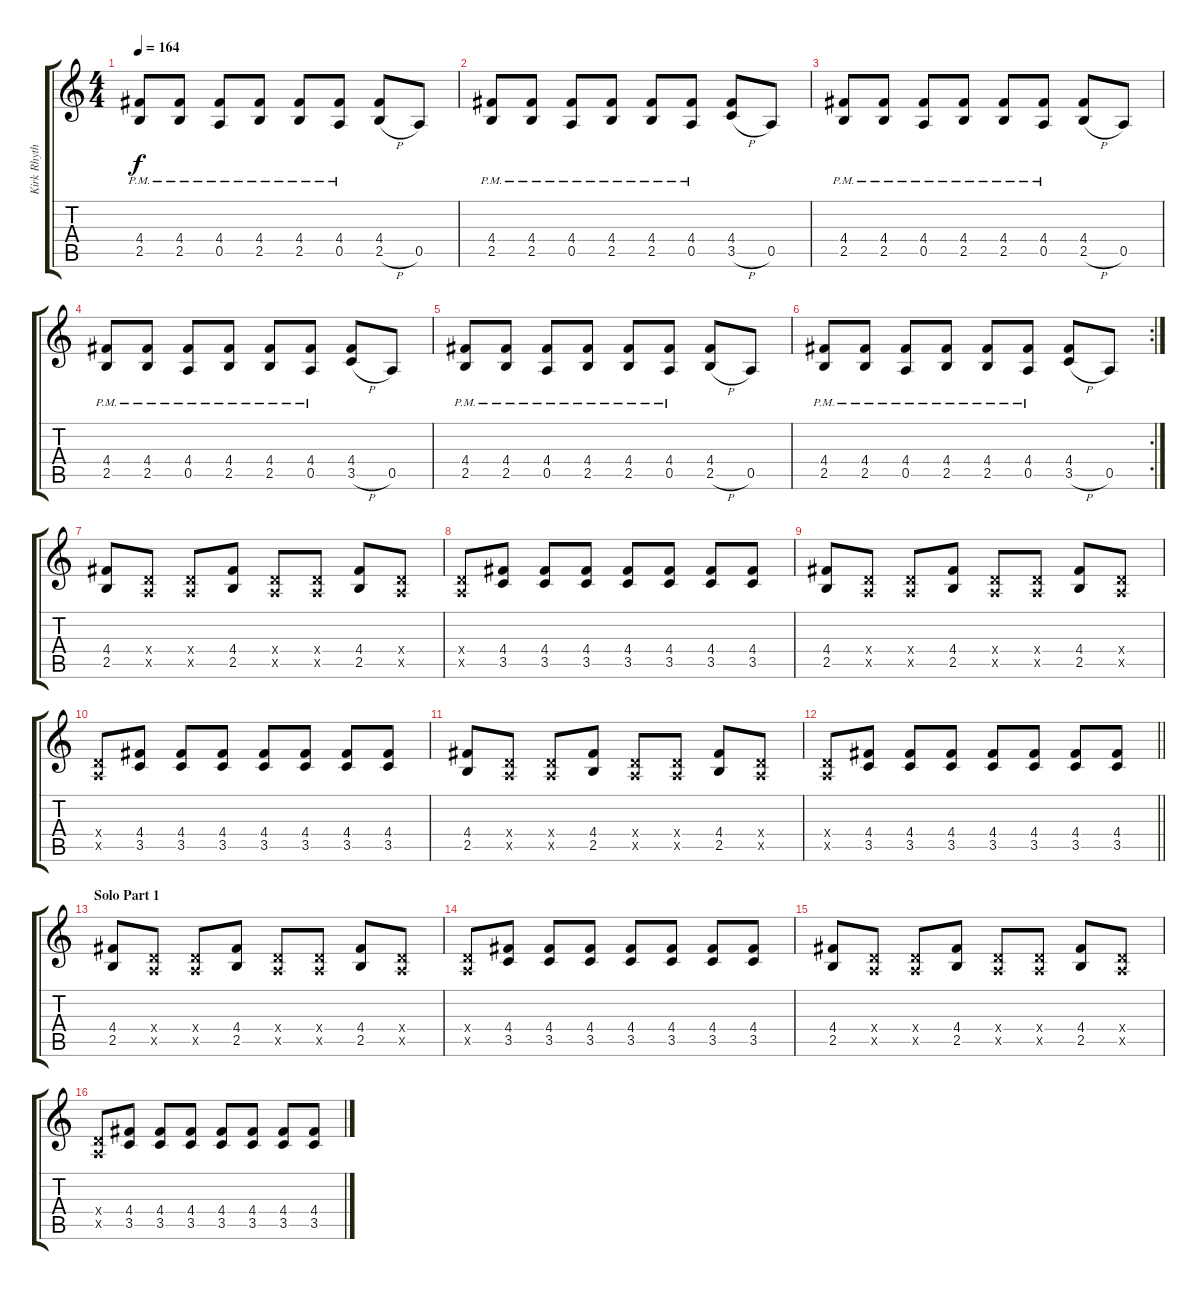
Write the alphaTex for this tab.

\track ("Kirk Rhythm" "Kirk Rhyth") {instrument distortionguitar}
\staff {score tabs}
\tuning (E4 B3 G3 D3 A2 E2) {hide}
\ts (4 4)
\tempo 164
\clef g2
\ks c
(4.4{pm} 2.5{pm}).8{dy f} (4.4{pm} 2.5{pm}).8 (4.4{pm} 0.5{pm}).8 (4.4{pm} 2.5{pm}).8 (4.4{pm} 2.5{pm}).8 (4.4{pm} 0.5{pm}).8 (4.4 2.5{h}).8 0.5.8 |
(4.4{pm} 2.5{pm}).8 (4.4{pm} 2.5{pm}).8 (4.4{pm} 0.5{pm}).8 (4.4{pm} 2.5{pm}).8 (4.4{pm} 2.5{pm}).8 (4.4{pm} 0.5{pm}).8 (4.4 3.5{h}).8 0.5.8 |
(4.4{pm} 2.5{pm}).8 (4.4{pm} 2.5{pm}).8 (4.4{pm} 0.5{pm}).8 (4.4{pm} 2.5{pm}).8 (4.4{pm} 2.5{pm}).8 (4.4{pm} 0.5{pm}).8 (4.4 2.5{h}).8 0.5.8 |
(4.4{pm} 2.5{pm}).8 (4.4{pm} 2.5{pm}).8 (4.4{pm} 0.5{pm}).8 (4.4{pm} 2.5{pm}).8 (4.4{pm} 2.5{pm}).8 (4.4{pm} 0.5{pm}).8 (4.4 3.5{h}).8 0.5.8 |
(4.4{pm} 2.5{pm}).8 (4.4{pm} 2.5{pm}).8 (4.4{pm} 0.5{pm}).8 (4.4{pm} 2.5{pm}).8 (4.4{pm} 2.5{pm}).8 (4.4{pm} 0.5{pm}).8 (4.4 2.5{h}).8 0.5.8 |
\rc 2
(4.4{pm} 2.5{pm}).8 (4.4{pm} 2.5{pm}).8 (4.4{pm} 0.5{pm}).8 (4.4{pm} 2.5{pm}).8 (4.4{pm} 2.5{pm}).8 (4.4{pm} 0.5{pm}).8 (4.4 3.5{h}).8 0.5.8 |
(4.4 2.5).8 (0.4{x} 0.5{x}).8 (0.4{x} 0.5{x}).8 (4.4 2.5).8 (0.4{x} 0.5{x}).8 (0.4{x} 0.5{x}).8 (4.4 2.5).8 (0.4{x} 0.5{x}).8 |
(0.4{x} 0.5{x}).8 (4.4 3.5).8 (4.4 3.5).8 (4.4 3.5).8 (4.4 3.5).8 (4.4 3.5).8 (4.4 3.5).8 (4.4 3.5).8 |
(4.4 2.5).8 (0.4{x} 0.5{x}).8 (0.4{x} 0.5{x}).8 (4.4 2.5).8 (0.4{x} 0.5{x}).8 (0.4{x} 0.5{x}).8 (4.4 2.5).8 (0.4{x} 0.5{x}).8 |
(0.4{x} 0.5{x}).8 (4.4 3.5).8 (4.4 3.5).8 (4.4 3.5).8 (4.4 3.5).8 (4.4 3.5).8 (4.4 3.5).8 (4.4 3.5).8 |
(4.4 2.5).8 (0.4{x} 0.5{x}).8 (0.4{x} 0.5{x}).8 (4.4 2.5).8 (0.4{x} 0.5{x}).8 (0.4{x} 0.5{x}).8 (4.4 2.5).8 (0.4{x} 0.5{x}).8 |
\barLineRight lightlight
(0.4{x} 0.5{x}).8 (4.4 3.5).8 (4.4 3.5).8 (4.4 3.5).8 (4.4 3.5).8 (4.4 3.5).8 (4.4 3.5).8 (4.4 3.5).8 |
\section ("" "Solo Part 1")
(4.4 2.5).8 (0.4{x} 0.5{x}).8 (0.4{x} 0.5{x}).8 (4.4 2.5).8 (0.4{x} 0.5{x}).8 (0.4{x} 0.5{x}).8 (4.4 2.5).8 (0.4{x} 0.5{x}).8 |
(0.4{x} 0.5{x}).8 (4.4 3.5).8 (4.4 3.5).8 (4.4 3.5).8 (4.4 3.5).8 (4.4 3.5).8 (4.4 3.5).8 (4.4 3.5).8 |
(4.4 2.5).8 (0.4{x} 0.5{x}).8 (0.4{x} 0.5{x}).8 (4.4 2.5).8 (0.4{x} 0.5{x}).8 (0.4{x} 0.5{x}).8 (4.4 2.5).8 (0.4{x} 0.5{x}).8 |
(0.4{x} 0.5{x}).8 (4.4 3.5).8 (4.4 3.5).8 (4.4 3.5).8 (4.4 3.5).8 (4.4 3.5).8 (4.4 3.5).8 (4.4 3.5).8
